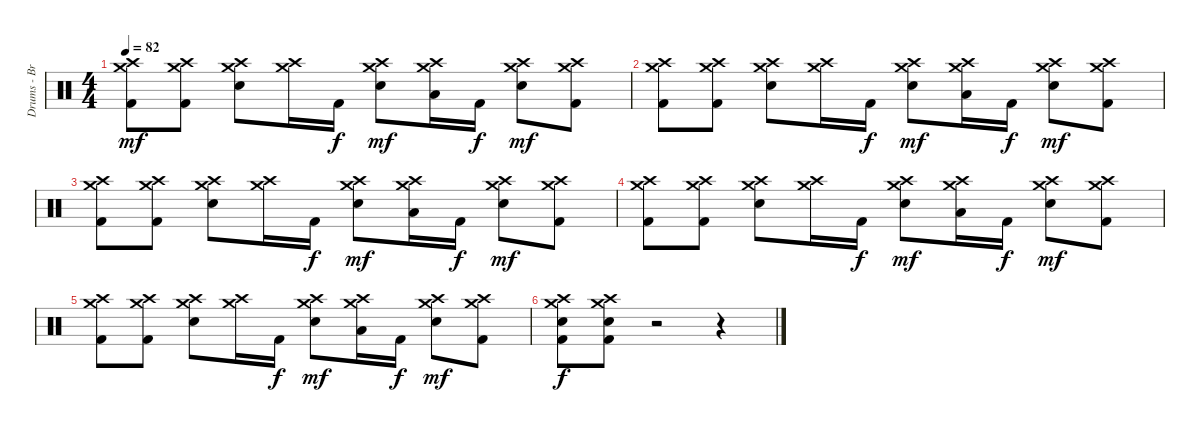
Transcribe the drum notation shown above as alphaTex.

\track ("Drums - Brad" "Drums - Br") {instrument percussion}
\staff {score}
\articulation defaults
\ts (4 4)
\tempo 82
\clef neutral
\ks c
("Crash high (hit)" "Crash medium (hit)" "Kick (hit) 2").8{dy mf} ("Crash high (hit)" "Crash medium (hit)" "Kick (hit) 2").8 ("Crash high (hit)" "Crash medium (hit)" "Snare (hit) 2").8 ("Crash high (hit)" "Crash medium (hit)").16 "Kick (hit) 2".16{dy f} ("Crash high (hit)" "Crash medium (hit)" "Snare (hit) 2").8{dy mf} ("Crash high (hit)" "Crash medium (hit)" "Low Tom (hit)").16 "Kick (hit) 2".16{dy f} ("Crash high (hit)" "Crash medium (hit)" "Snare (hit) 2").8{dy mf} ("Crash high (hit)" "Crash medium (hit)" "Kick (hit) 2").8 |
("Crash high (hit)" "Crash medium (hit)" "Kick (hit) 2").8 ("Crash high (hit)" "Crash medium (hit)" "Kick (hit) 2").8 ("Crash high (hit)" "Crash medium (hit)" "Snare (hit) 2").8 ("Crash high (hit)" "Crash medium (hit)").16 "Kick (hit) 2".16{dy f} ("Crash high (hit)" "Crash medium (hit)" "Snare (hit) 2").8{dy mf} ("Crash high (hit)" "Crash medium (hit)" "Low Tom (hit)").16 "Kick (hit) 2".16{dy f} ("Crash high (hit)" "Crash medium (hit)" "Snare (hit) 2").8{dy mf} ("Crash high (hit)" "Crash medium (hit)" "Kick (hit) 2").8 |
("Crash high (hit)" "Crash medium (hit)" "Kick (hit) 2").8 ("Crash high (hit)" "Crash medium (hit)" "Kick (hit) 2").8 ("Crash high (hit)" "Crash medium (hit)" "Snare (hit) 2").8 ("Crash high (hit)" "Crash medium (hit)").16 "Kick (hit) 2".16{dy f} ("Crash high (hit)" "Crash medium (hit)" "Snare (hit) 2").8{dy mf} ("Crash high (hit)" "Crash medium (hit)" "Low Tom (hit)").16 "Kick (hit) 2".16{dy f} ("Crash high (hit)" "Crash medium (hit)" "Snare (hit) 2").8{dy mf} ("Crash high (hit)" "Crash medium (hit)" "Kick (hit) 2").8 |
("Crash high (hit)" "Crash medium (hit)" "Kick (hit) 2").8 ("Crash high (hit)" "Crash medium (hit)" "Kick (hit) 2").8 ("Crash high (hit)" "Crash medium (hit)" "Snare (hit) 2").8 ("Crash high (hit)" "Crash medium (hit)").16 "Kick (hit) 2".16{dy f} ("Crash high (hit)" "Crash medium (hit)" "Snare (hit) 2").8{dy mf} ("Crash high (hit)" "Crash medium (hit)" "Low Tom (hit)").16 "Kick (hit) 2".16{dy f} ("Crash high (hit)" "Crash medium (hit)" "Snare (hit) 2").8{dy mf} ("Crash high (hit)" "Crash medium (hit)" "Kick (hit) 2").8 |
("Crash high (hit)" "Crash medium (hit)" "Kick (hit) 2").8 ("Crash high (hit)" "Crash medium (hit)" "Kick (hit) 2").8 ("Crash high (hit)" "Crash medium (hit)" "Snare (hit) 2").8 ("Crash high (hit)" "Crash medium (hit)").16 "Kick (hit) 2".16{dy f} ("Crash high (hit)" "Crash medium (hit)" "Snare (hit) 2").8{dy mf} ("Crash high (hit)" "Crash medium (hit)" "Low Tom (hit)").16 "Kick (hit) 2".16{dy f} ("Crash high (hit)" "Crash medium (hit)" "Snare (hit) 2").8{dy mf} ("Crash high (hit)" "Crash medium (hit)" "Kick (hit) 2").8 |
("Crash high (hit)" "Crash medium (hit)" "Snare (hit) 2" "Kick (hit) 2").8{dy f} ("Crash high (hit)" "Crash medium (hit)" "Snare (hit) 2" "Kick (hit) 2").8 r.2 r.4
